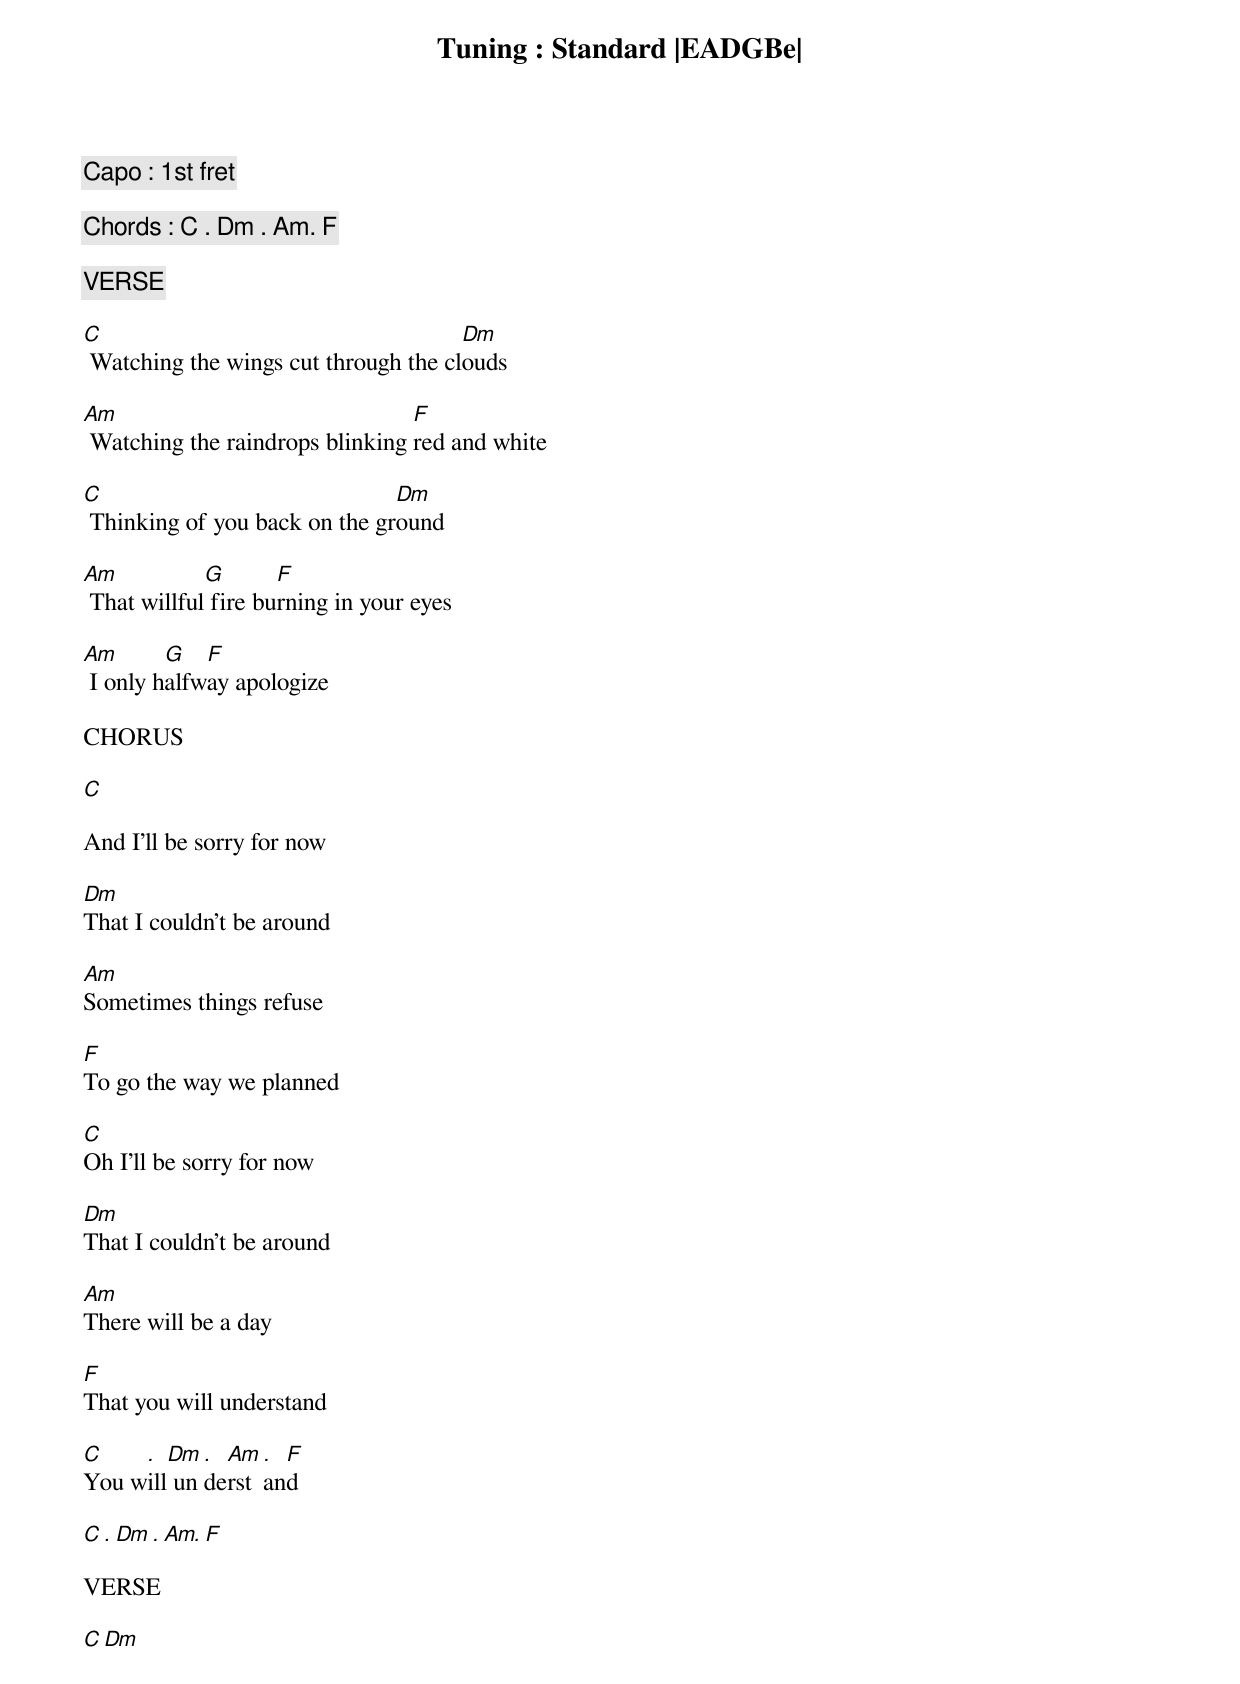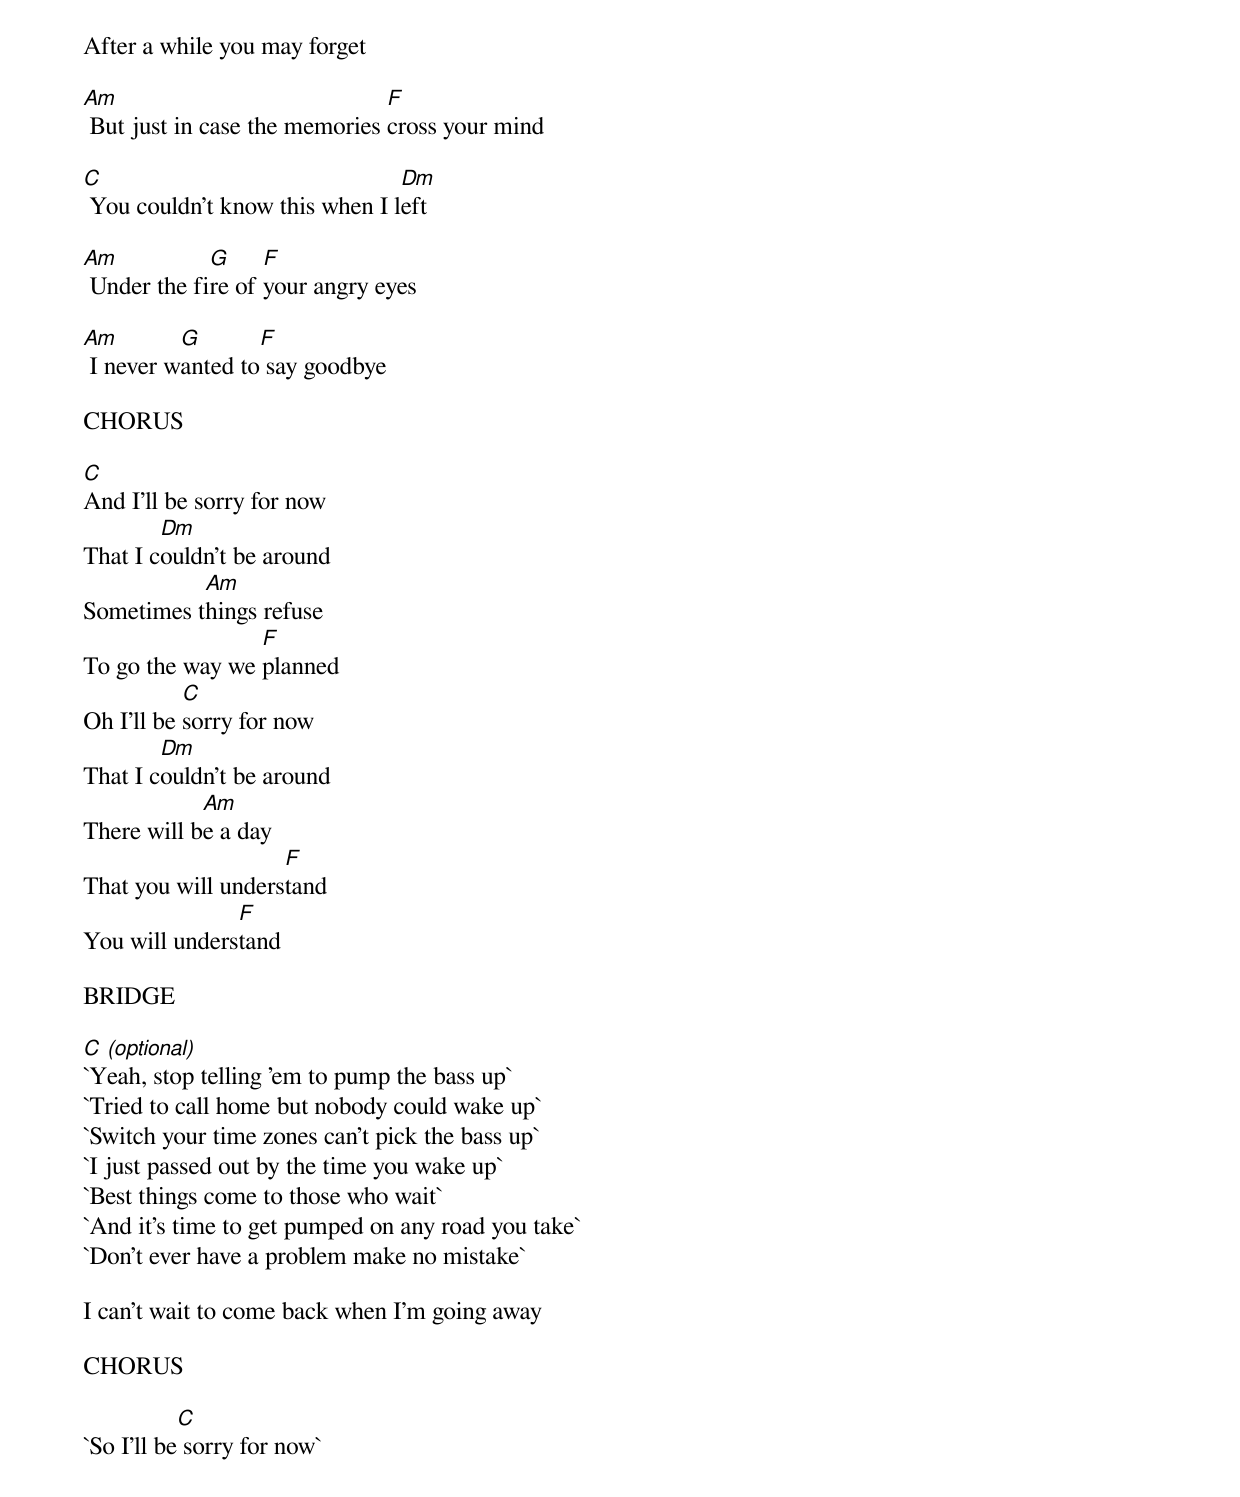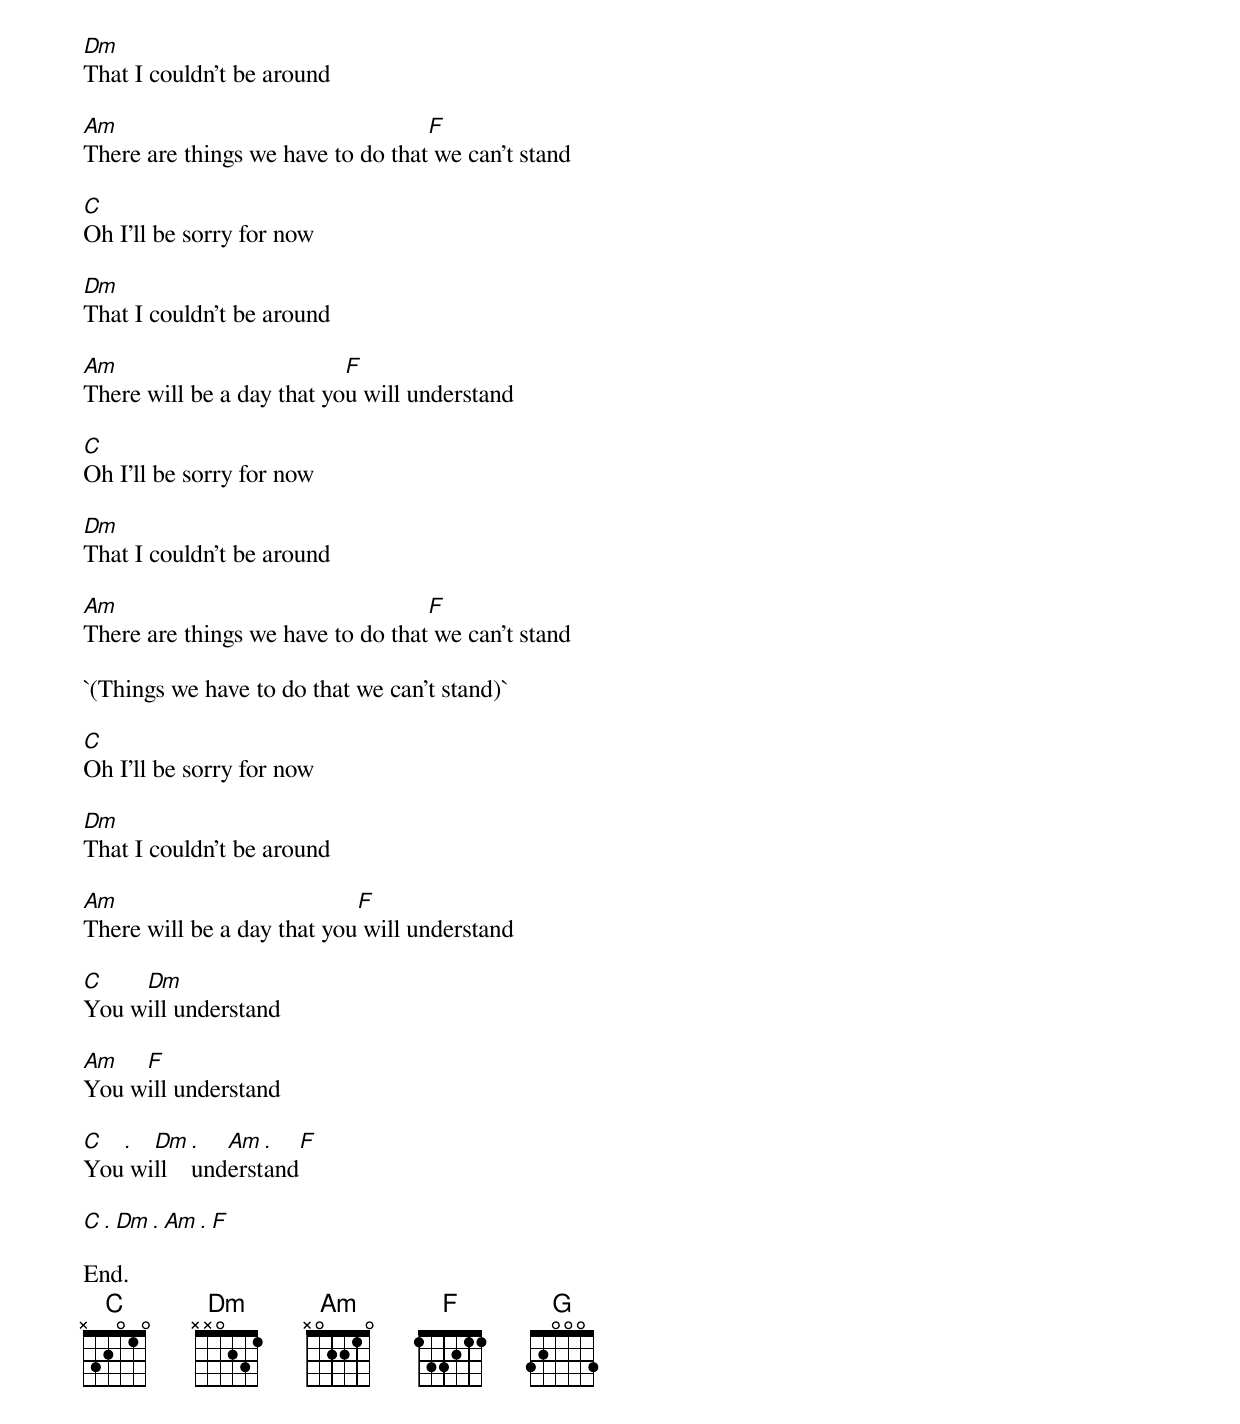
Tuning : Standard |EADGBe|

Capo : 1st fret

Chords : C . Dm . Am. F

VERSE

C                                     Dm
 Watching the wings cut through the clouds

Am                               F
 Watching the raindrops blinking red and white

C                              Dm
 Thinking of you back on the ground

Am           G       F
 That willful fire burning in your eyes

Am       G   F
 I only halfway apologize

CHORUS

            C

And I'll be sorry for now

Dm
That I couldn't be around

Am
Sometimes things refuse

F
To go the way we planned

C
Oh I'll be sorry for now

Dm
That I couldn't be around

Am
There will be a day

F
That you will understand

C    .  Dm . Am . F
You will understand

C . Dm . Am. F

VERSE

C                         Dm

After a while you may forget

Am                             F
 But just in case the memories cross your mind

C                               Dm
 You couldn't know this when I left

Am           G     F
 Under the fire of your angry eyes

Am        G       F
 I never wanted to say goodbye

CHORUS

C
And I'll be sorry for now
        Dm
That I couldn't be around
           Am
Sometimes things refuse
                 F
To go the way we planned
           C
Oh I'll be sorry for now
        Dm
That I couldn't be around
            Am
There will be a day
                    F
That you will understand
               F
You will understand

BRIDGE

C (optional)
`Yeah, stop telling 'em to pump the bass up`
`Tried to call home but nobody could wake up`
`Switch your time zones can't pick the bass up`
`I just passed out by the time you wake up`
`Best things come to those who wait`
`And it's time to get pumped on any road you take`
`Don't ever have a problem make no mistake`

I can't wait to come back when I'm going away

CHORUS

           C
`So I'll be sorry for now`

Dm
That I couldn't be around

Am                                 F
There are things we have to do that we can't stand

C
Oh I'll be sorry for now

Dm
That I couldn't be around

Am                         F
There will be a day that you will understand

C
Oh I'll be sorry for now

Dm
That I couldn't be around

Am                                 F
There are things we have to do that we can't stand

`(Things we have to do that we can't stand)`

C
Oh I'll be sorry for now

Dm
That I couldn't be around

Am                          F
There will be a day that you will understand

C    Dm
You will understand

Am   F
You will understand

C  .  Dm .  Am  .  F
You will understand

C . Dm . Am . F

End.
